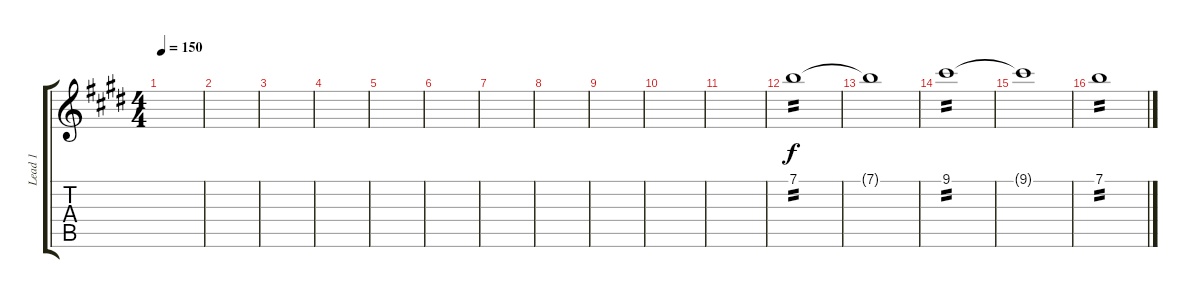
\track ("Lead 1" "Lead 1") {instrument overdrivenguitar}
\staff {score tabs}
\tuning (E4 B3 G3 D3 A2 E2) {hide}
\ts (4 4)
\tempo 150
\clef g2
\ks c#minor
|
|
|
|
|
|
|
|
|
|
|
7.1.1{tp 2 instrument overdrivenguitar} |
7.1{t}.1 |
9.1.1{tp 2} |
9.1{t}.1 |
7.1.1{tp 2}
